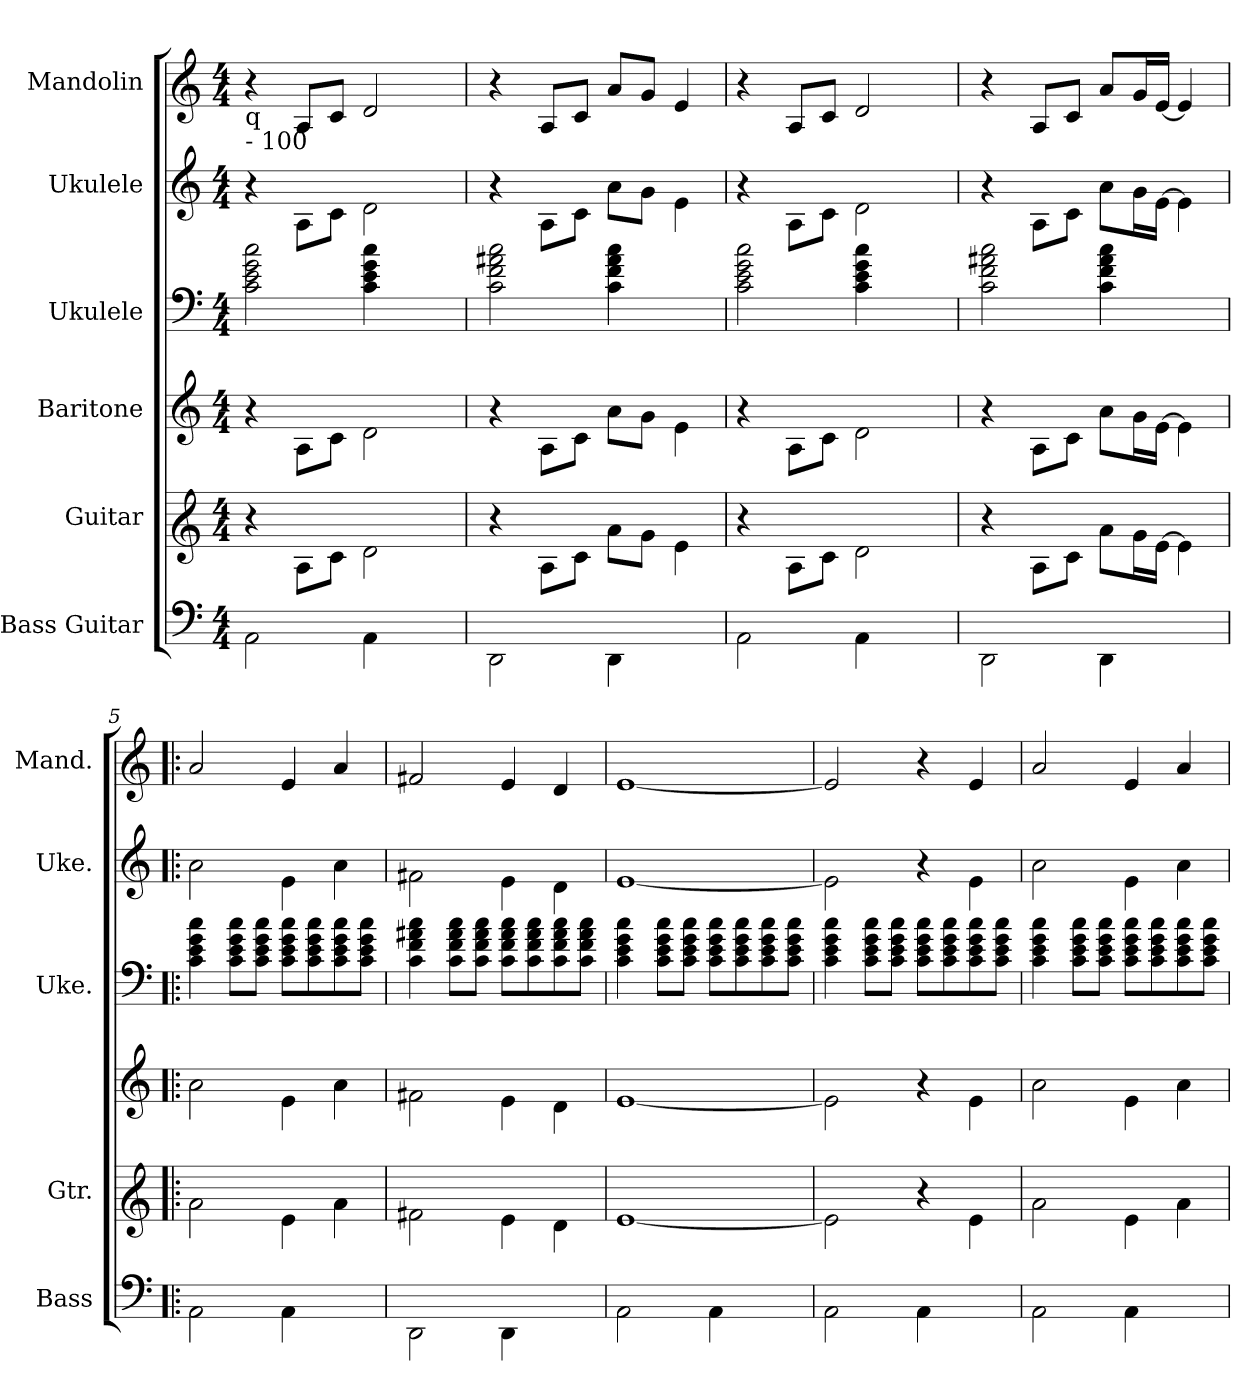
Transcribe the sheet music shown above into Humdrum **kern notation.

**kern	**kern	**harte	**kern	**harte	**kern	**kern	**harte	**kern	**harte
*part6	*part5	*part5	*part4	*part4	*part3	*part2	*part2	*part1	*part1
*staff6	*staff5	*	*staff4	*	*staff3	*staff2	*	*staff1	*
*I"Bass Guitar	*I"Guitar	*	*I"Baritone	*	*I"Ukulele	*I"Ukulele	*	*I"Mandolin	*
*I'Bass	*I'Gtr.	*	*	*	*I'Uke.	*I'Uke.	*	*I'Mand.	*
*stria4	*stria6	*	*stria4	*	*stria4	*stria4	*	*	*
*	*	*	*	*	*	*	*	*clefG2	*
*k[]	*k[]	*	*k[]	*	*k[]	*k[]	*	*k[]	*
*M4/4	*M4/4	*	*M4/4	*	*M4/4	*M4/4	*	*M4/4	*
=1	=1	=1	=1	=1	=1	=1	=1	=1	=1
!	!	!	!	!	!	!	!	!LO:TX:b:t=q	!
!	!	!LO:H:kt=m	!	!LO:H:kt=m	!	!	!LO:H:kt=m	!LO:TX:b:t=- 100	!LO:H:kt=m
2AA\	4r	A:min	4r	A:min	2A\ 2c\ 2e\ 2a\	4r	A:min	4r	A:min
.	8Ai\L	.	8Ai\L	.	.	8Ai\L	.	8Ai/L	.
.	8ci\J	.	8ci\J	.	.	8ci\J	.	8ci/J	.
4AA\	2di\	.	2di\	.	4A\ 4c\ 4e\ 4a\	2di\	.	2di/	.
4ryy	.	.	.	.	4ryy	.	.	.	.
=2	=2	=2	=2	=2	=2	=2	=2	=2	=2
2DD\	4r	D:maj	4r	D:maj	2A\ 2d\ 2f#\ 2a\	4r	D:maj	4r	D:maj
.	8Ai\L	.	8Ai\L	.	.	8Ai\L	.	8Ai/L	.
.	8ci\J	.	8ci\J	.	.	8ci\J	.	8ci/J	.
4DD\	8ai\L	.	8ai\L	.	4A\ 4d\ 4f#\ 4a\	8ai\L	.	8ai/L	.
.	8gi\J	.	8gi\J	.	.	8gi\J	.	8gi/J	.
4ryy	4ei\	.	4ei\	.	4ryy	4ei\	.	4ei/	.
=3	=3	=3	=3	=3	=3	=3	=3	=3	=3
!	!	!LO:H:kt=m	!	!LO:H:kt=m	!	!	!LO:H:kt=m	!	!LO:H:kt=m
2AA\	4r	A:min	4r	A:min	2A\ 2c\ 2e\ 2a\	4r	A:min	4r	A:min
.	8Ai\L	.	8Ai\L	.	.	8Ai\L	.	8Ai/L	.
.	8ci\J	.	8ci\J	.	.	8ci\J	.	8ci/J	.
4AA\	2di\	.	2di\	.	4A\ 4c\ 4e\ 4a\	2di\	.	2di/	.
4ryy	.	.	.	.	4ryy	.	.	.	.
=4	=4	=4	=4	=4	=4	=4	=4	=4	=4
2DD\	4r	D:maj	4r	D:maj	2A\ 2d\ 2f#\ 2a\	4r	D:maj	4r	D:maj
.	8Ai\L	.	8Ai\L	.	.	8Ai\L	.	8Ai/L	.
.	8ci\J	.	8ci\J	.	.	8ci\J	.	8ci/J	.
4DD\	8ai\L	.	8ai\L	.	4A\ 4d\ 4f#\ 4a\	8ai\L	.	8ai/L	.
.	16gi\L	.	16gi\L	.	.	16gi\L	.	16gi/L	.
.	[16ei\JJ	.	[16ei\JJ	.	.	[16ei\JJ	.	[16ei/JJ	.
4ryy	4ej\]	.	4ej\]	.	4ryy	4ej\]	.	4ej/]	.
=5!|:	=5!|:	=5!|:	=5!|:	=5!|:	=5!|:	=5!|:	=5!|:	=5!|:	=5!|:
!	!	!LO:H:kt=m	!	!LO:H:kt=m	!	!	!LO:H:kt=m	!	!LO:H:kt=m
2AA\	2aj\	A:min	2aj\	A:min	4A\ 4c\ 4e\ 4a\	2aj\	A:min	2aj/	A:min
.	.	.	.	.	8A\ 8c\ 8e\ 8a\L	.	.	.	.
.	.	.	.	.	8A\ 8c\ 8e\ 8a\J	.	.	.	.
4AA\	4ej\	.	4ej\	.	8A\ 8c\ 8e\ 8a\L	4ej\	.	4ej/	.
.	.	.	.	.	8A\ 8c\ 8e\ 8a\	.	.	.	.
4ryy	4aj\	.	4aj\	.	8A\ 8c\ 8e\ 8a\	4aj\	.	4aj/	.
.	.	.	.	.	8A\ 8c\ 8e\ 8a\J	.	.	.	.
=6	=6	=6	=6	=6	=6	=6	=6	=6	=6
2DD\	2f#j\	D:maj	2f#j\	D:maj	4A\ 4d\ 4f#\ 4a\	2f#j\	D:maj	2f#Xj/	D:maj
.	.	.	.	.	8A\ 8d\ 8f#\ 8a\L	.	.	.	.
.	.	.	.	.	8A\ 8d\ 8f#\ 8a\J	.	.	.	.
4DD\	4ej\	.	4ej\	.	8A\ 8d\ 8f#\ 8a\L	4ej\	.	4ej/	.
.	.	.	.	.	8A\ 8d\ 8f#\ 8a\	.	.	.	.
4ryy	4dj\	.	4dj\	.	8A\ 8d\ 8f#\ 8a\	4dj\	.	4dj/	.
.	.	.	.	.	8A\ 8d\ 8f#\ 8a\J	.	.	.	.
!!LO:PB:g=z
=7	=7	=7	=7	=7	=7	=7	=7	=7	=7
!	!	!LO:H:kt=m	!	!LO:H:kt=m	!	!	!LO:H:kt=m	!	!LO:H:kt=m
2AA\	[1ej	A:min	[1ej	A:min	4A\ 4c\ 4e\ 4a\	[1ej	A:min	[1ej	A:min
.	.	.	.	.	8A\ 8c\ 8e\ 8a\L	.	.	.	.
.	.	.	.	.	8A\ 8c\ 8e\ 8a\J	.	.	.	.
4AA\	.	.	.	.	8A\ 8c\ 8e\ 8a\L	.	.	.	.
.	.	.	.	.	8A\ 8c\ 8e\ 8a\	.	.	.	.
4ryy	.	.	.	.	8A\ 8c\ 8e\ 8a\	.	.	.	.
.	.	.	.	.	8A\ 8c\ 8e\ 8a\J	.	.	.	.
=8	=8	=8	=8	=8	=8	=8	=8	=8	=8
2AA\	2ej\]	.	2ej\]	.	4A\ 4c\ 4e\ 4a\	2ej\]	.	2ej/]	.
.	.	.	.	.	8A\ 8c\ 8e\ 8a\L	.	.	.	.
.	.	.	.	.	8A\ 8c\ 8e\ 8a\J	.	.	.	.
4AA\	4r	.	4r	.	8A\ 8c\ 8e\ 8a\L	4r	.	4r	.
.	.	.	.	.	8A\ 8c\ 8e\ 8a\	.	.	.	.
4ryy	4ej\	.	4ej\	.	8A\ 8c\ 8e\ 8a\	4ej\	.	4ej/	.
.	.	.	.	.	8A\ 8c\ 8e\ 8a\J	.	.	.	.
=9	=9	=9	=9	=9	=9	=9	=9	=9	=9
2AA\	2aj\	.	2aj\	.	4A\ 4c\ 4e\ 4a\	2aj\	.	2aj/	.
.	.	.	.	.	8A\ 8c\ 8e\ 8a\L	.	.	.	.
.	.	.	.	.	8A\ 8c\ 8e\ 8a\J	.	.	.	.
4AA\	4ej\	.	4ej\	.	8A\ 8c\ 8e\ 8a\L	4ej\	.	4ej/	.
.	.	.	.	.	8A\ 8c\ 8e\ 8a\	.	.	.	.
4ryy	4aj\	.	4aj\	.	8A\ 8c\ 8e\ 8a\	4aj\	.	4aj/	.
.	.	.	.	.	8A\ 8c\ 8e\ 8a\J	.	.	.	.
=	=	=	=	=	=	=	=	=	=
*-	*-	*-	*-	*-	*-	*-	*-	*-	*-
